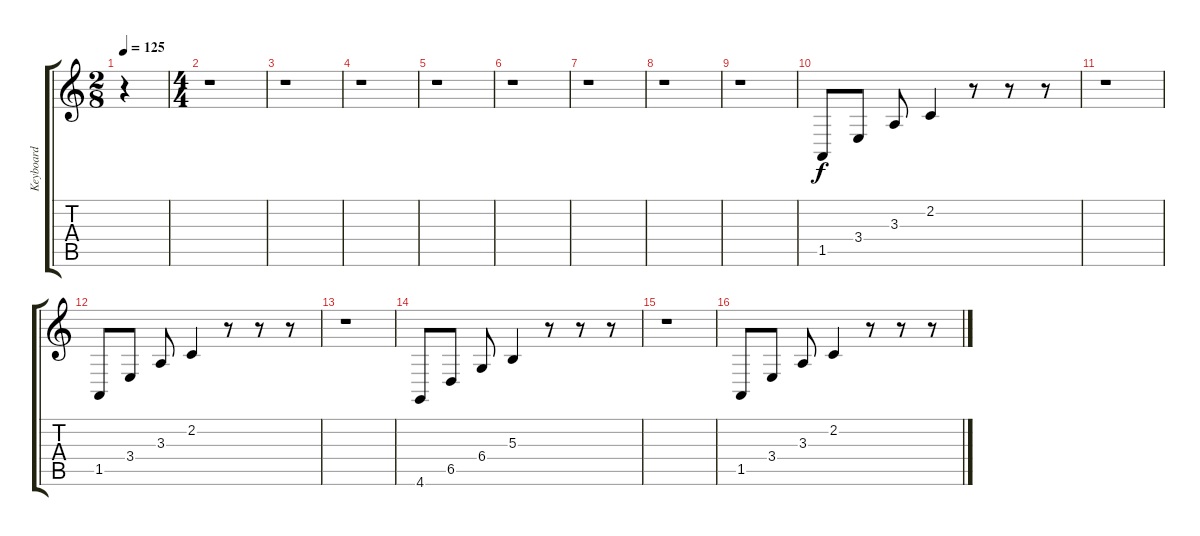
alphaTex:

\track ("Keyboard" "Keyboard") {instrument acousticgrandpiano}
\staff {score tabs}
\tuning (Eb4 Bb3 Gb3 Db3 Ab2 Eb2) {hide}
\ts (2 8)
\tempo 125
\clef g2
\ks c
r.4{dy f instrument acousticgrandpiano} |
\ts (4 4)
r.1 |
r.1 |
r.1 |
r.1 |
r.1 |
r.1 |
r.1 |
r.1 |
1.5.8 3.4.8 3.3.8 2.2.4 r.8 r.8 r.8 |
r.1 |
1.5.8 3.4.8 3.3.8 2.2.4 r.8 r.8 r.8 |
r.1 |
4.6.8 6.5.8 6.4.8 5.3.4 r.8 r.8 r.8 |
r.1 |
1.5.8 3.4.8 3.3.8 2.2.4 r.8 r.8 r.8
